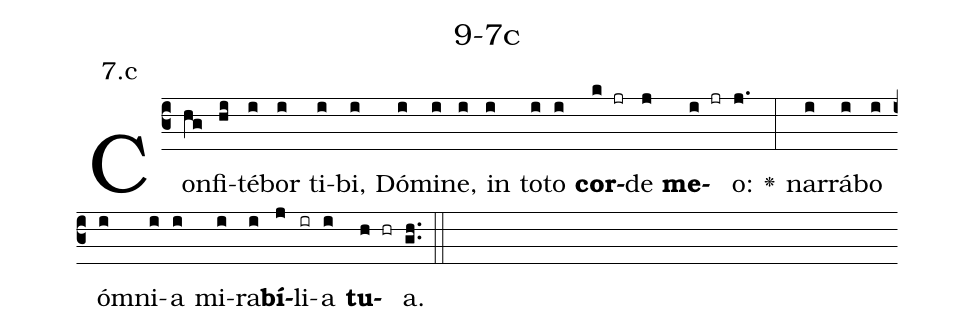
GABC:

name: 9-7c;
annotation: 7.c;
%%
(c3)Con(hg)fi(hi)té(i)bor(i) ti(i)bi,(i) Dó(i)mi(i)ne,(i) in(i) to(i)to(i) <b>cor</b>(k jr)de(j) <b>me</b>(i jr)o:(j.) <v>\greheightstar</v>(:) nar(i)rá(i)bo(i) óm(i)ni(i)a(i) mi(i)ra(i)<b>bí</b>(j)li(ir)a(i) <b>tu</b>(h hr)a.(gh..) (::)


%E(i) u(i) o(j) u(i) a(h) e.(gh..) (::)
